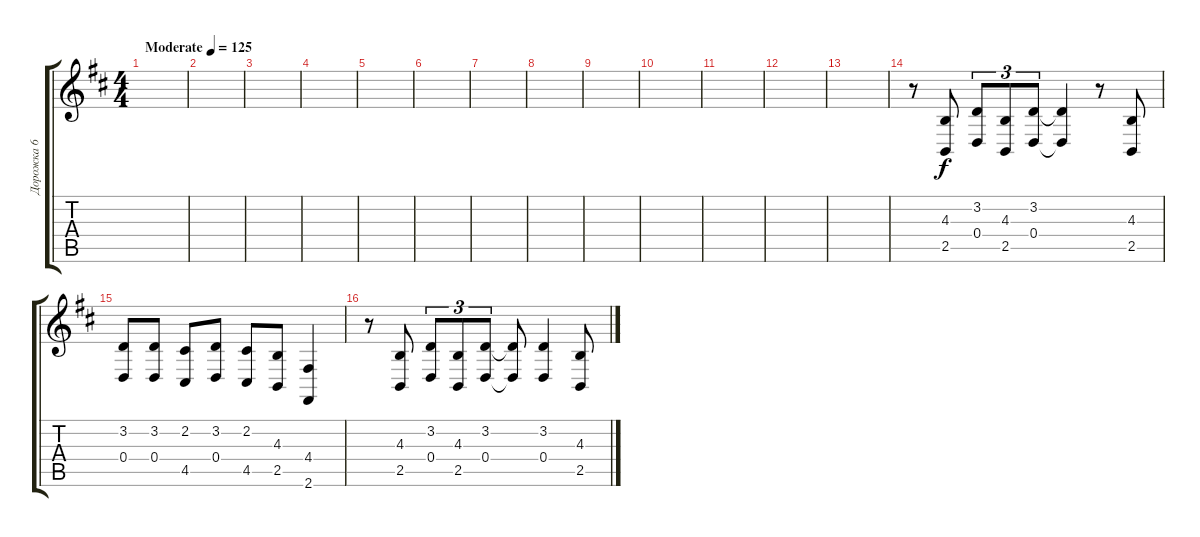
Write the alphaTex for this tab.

\track ("Дорожка 6" "Дорожка 6") {instrument viola}
\staff {score tabs}
\tuning (E4 B3 G3 D3 A2 E2) {hide}
\ts (4 4)
\tempo (125 "Moderate")
\clef g2
\ks d
|
|
|
|
|
|
|
|
|
|
|
|
|
r.8 (4.3 2.5).8 (3.2 0.4).8{tu (3 2)} (4.3 2.5).8{tu (3 2)} (3.2 0.4).8{tu (3 2)} (3.2{t} 0.4{t}).4 r.8 (4.3 2.5).8 |
(3.2 0.4).8 (3.2 0.4).8 (2.2 4.5).8 (3.2 0.4).8 (2.2 4.5).8 (4.3 2.5).8 (4.4 2.6).4 |
r.8 (4.3 2.5).8 (3.2 0.4).8{tu (3 2)} (4.3 2.5).8{tu (3 2)} (3.2 0.4).8{tu (3 2)} (3.2{t} 0.4{t}).8 (3.2 0.4).4 (4.3 2.5).8
